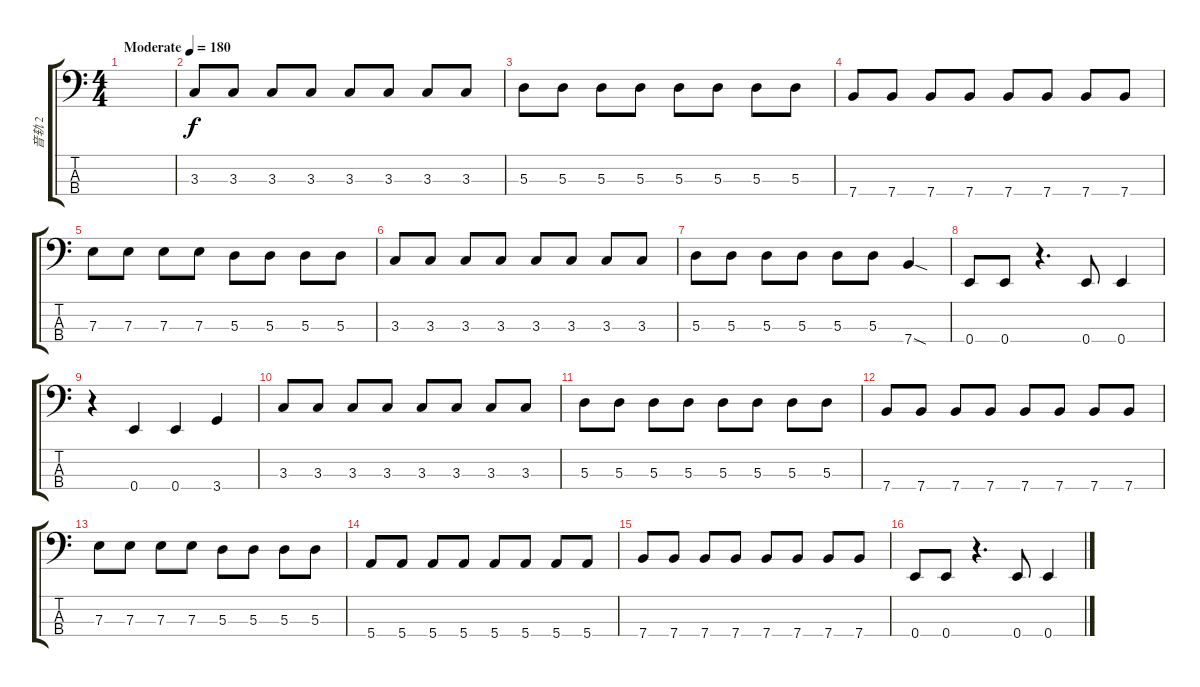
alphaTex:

\track ("音轨 2" "音轨 2") {instrument electricbassfinger}
\staff {score tabs}
\tuning (G2 D2 A1 E1) {hide}
\ts (4 4)
\tempo (180 "Moderate")
\clef f4
\ks c
|
3.3.8 3.3.8 3.3.8 3.3.8 3.3.8 3.3.8 3.3.8 3.3.8 |
5.3.8 5.3.8 5.3.8 5.3.8 5.3.8 5.3.8 5.3.8 5.3.8 |
7.4.8 7.4.8 7.4.8 7.4.8 7.4.8 7.4.8 7.4.8 7.4.8 |
7.3.8 7.3.8 7.3.8 7.3.8 5.3.8 5.3.8 5.3.8 5.3.8 |
3.3.8 3.3.8 3.3.8 3.3.8 3.3.8 3.3.8 3.3.8 3.3.8 |
5.3.8 5.3.8 5.3.8 5.3.8 5.3.8 5.3.8 7.4{sod}.4 |
0.4.8 0.4.8 r.4{d} 0.4.8 0.4.4 |
r.4 0.4.4 0.4.4 3.4.4 |
3.3.8 3.3.8 3.3.8 3.3.8 3.3.8 3.3.8 3.3.8 3.3.8 |
5.3.8 5.3.8 5.3.8 5.3.8 5.3.8 5.3.8 5.3.8 5.3.8 |
7.4.8 7.4.8 7.4.8 7.4.8 7.4.8 7.4.8 7.4.8 7.4.8 |
7.3.8 7.3.8 7.3.8 7.3.8 5.3.8 5.3.8 5.3.8 5.3.8 |
5.4.8 5.4.8 5.4.8 5.4.8 5.4.8 5.4.8 5.4.8 5.4.8 |
7.4.8 7.4.8 7.4.8 7.4.8 7.4.8 7.4.8 7.4.8 7.4.8 |
0.4.8 0.4.8 r.4{d} 0.4.8 0.4.4
